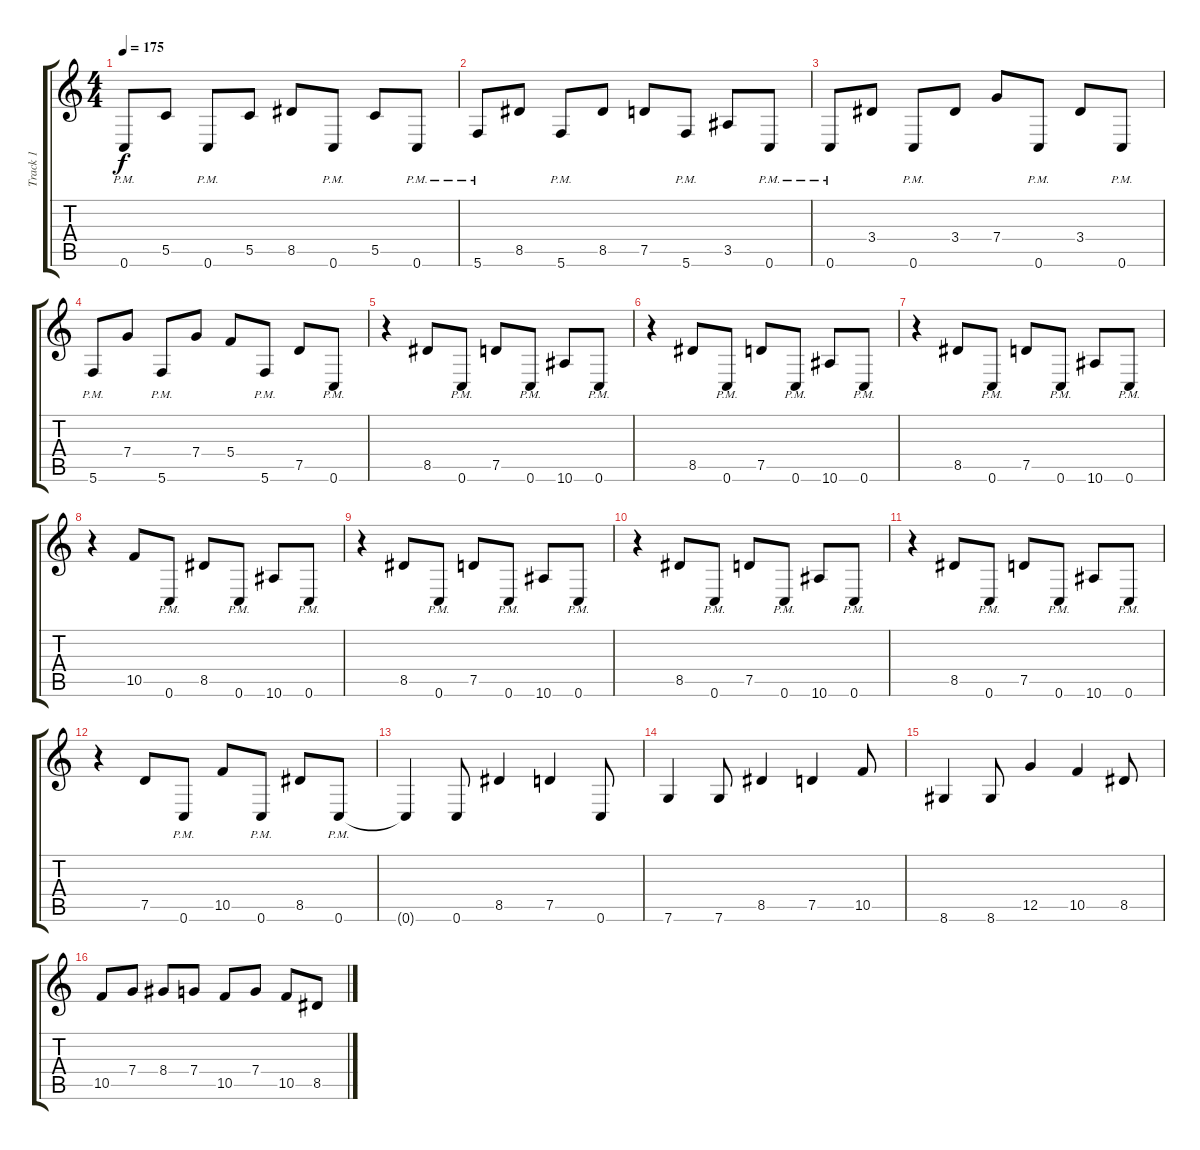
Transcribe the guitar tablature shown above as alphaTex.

\track ("Track 1" "Track 1") {instrument distortionguitar}
\staff {score tabs}
\tuning (D4 A3 F3 C3 G2 C2) {hide}
\ts (4 4)
\tempo 175
\clef g2
\ks c
0.6{pm}.8{dy f} 5.5.8 0.6{pm}.8 5.5.8 8.5.8 0.6{pm}.8 5.5.8 0.6{pm}.8 |
5.6{pm}.8 8.5.8 5.6{pm}.8 8.5.8 7.5.8 5.6{pm}.8 3.5.8 0.6{pm}.8 |
0.6{pm}.8 3.4.8 0.6{pm}.8 3.4.8 7.4.8 0.6{pm}.8 3.4.8 0.6{pm}.8 |
5.6{pm}.8 7.4.8 5.6{pm}.8 7.4.8 5.4.8 5.6{pm}.8 7.5.8 0.6{pm}.8 |
r.4 8.5.8 0.6{pm}.8 7.5.8 0.6{pm}.8 10.6.8 0.6{pm}.8 |
r.4 8.5.8 0.6{pm}.8 7.5.8 0.6{pm}.8 10.6.8 0.6{pm}.8 |
r.4 8.5.8 0.6{pm}.8 7.5.8 0.6{pm}.8 10.6.8 0.6{pm}.8 |
r.4 10.5.8 0.6{pm}.8 8.5.8 0.6{pm}.8 10.6.8 0.6{pm}.8 |
r.4 8.5.8 0.6{pm}.8 7.5.8 0.6{pm}.8 10.6.8 0.6{pm}.8 |
r.4 8.5.8 0.6{pm}.8 7.5.8 0.6{pm}.8 10.6.8 0.6{pm}.8 |
r.4 8.5.8 0.6{pm}.8 7.5.8 0.6{pm}.8 10.6.8 0.6{pm}.8 |
r.4 7.5.8 0.6{pm}.8 10.5.8 0.6{pm}.8 8.5.8 0.6{pm}.8 |
0.6{t}.4 0.6.8 8.5.4 7.5.4 0.6.8 |
7.6.4 7.6.8 8.5.4 7.5.4 10.5.8 |
8.6.4 8.6.8 12.5.4 10.5.4 8.5.8 |
10.5.8 7.4.8 8.4.8 7.4.8 10.5.8 7.4.8 10.5.8 8.5.8
